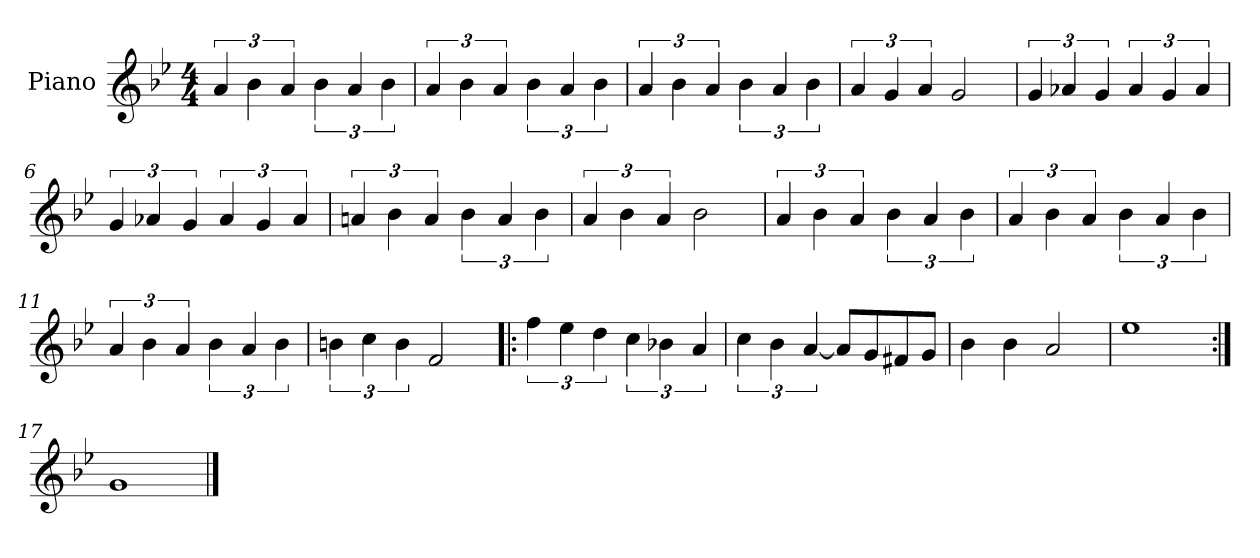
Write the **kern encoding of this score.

**kern
*part1
*staff1
*I"Piano
*I'Pno.
*clefG2
*k[b-e-]
*M4/4
=1
6a/
6b-\
6a/
6b-\
6a/
6b-\
=2
6a/
6b-\
6a/
6b-\
6a/
6b-\
=3
6a/
6b-\
6a/
6b-\
6a/
6b-\
!!LO:LB:g=z
=4
6a/
6g/
6a/
2g/
=5
6g/
6a-X/
6g/
6a-/
6g/
6a-/
=6
6g/
6a-X/
6g/
6a-/
6g/
6a-/
=7
6an/
6b-\
6a/
6b-\
6a/
6b-\
!!LO:LB:g=z
=8
6a/
6b-\
6a/
2b-\
=9
6a/
6b-\
6a/
6b-\
6a/
6b-\
=10
6a/
6b-\
6a/
6b-\
6a/
6b-\
=11
6a/
6b-\
6a/
6b-\
6a/
6b-\
!!LO:LB:g=z
=12
6bn\
6cc\
6b\
2f/
=13!|:
6ff\
6ee-\
6dd\
6cc\
6b-X\
6a/
=14
6cc\
6b-\
[6a/
8a/L]
8g/
8f#X/
8g/J
=15
4b-\
4b-\
2a/
=16
1ee-
=17:|!
1g
==
*-
